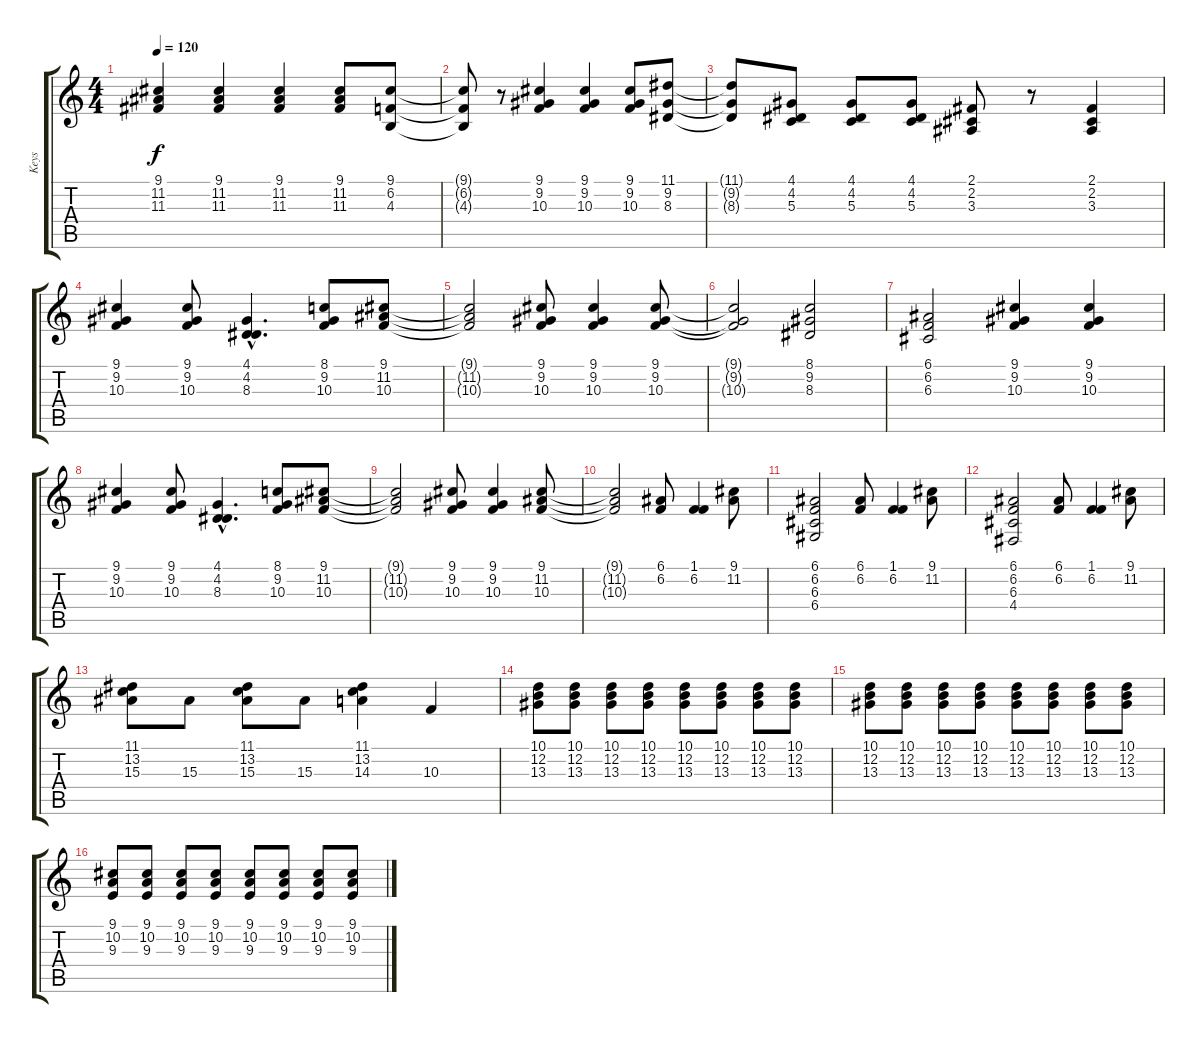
\track ("Keys" "Keys") {instrument acousticgrandpiano}
\staff {score tabs}
\tuning (E4 B3 G3 D3 A2 E2) {hide}
\ts (4 4)
\tempo 120
\clef g2
\ks c
(9.1 11.2 11.3).4{dy f} (9.1 11.2 11.3).4 (9.1 11.2 11.3).4 (9.1 11.2 11.3).8 (9.1 6.2 4.3).8 |
(9.1{t} 6.2{t} 4.3{t}).8 r.8 (9.1 9.2 10.3).4 (9.1 9.2 10.3).4 (9.1 9.2 10.3).8 (11.1 9.2 8.3).8 |
(11.1{t} 9.2{t} 8.3{t}).8 (4.1 4.2 5.3).8 (4.1 4.2 5.3).8 (4.1 4.2 5.3).8 (2.1 2.2 3.3).8 r.8 (2.1 2.2 3.3).4 |
(9.1 9.2 10.3).4 (9.1 9.2 10.3).8 (4.1{hac} 4.2{hac} 8.3{hac}).4{d} (8.1 9.2 10.3).8 (9.1 11.2 10.3).8 |
(9.1{t} 11.2{t} 10.3{t}).2 (9.1 9.2 10.3).8 (9.1 9.2 10.3).4 (9.1 9.2 10.3).8 |
(9.1{t} 9.2{t} 10.3{t}).2 (8.1 9.2 8.3).2 |
(6.1 6.2 6.3).2 (9.1 9.2 10.3).4 (9.1 9.2 10.3).4 |
(9.1 9.2 10.3).4 (9.1 9.2 10.3).8 (4.1{hac} 4.2{hac} 8.3{hac}).4{d} (8.1 9.2 10.3).8 (9.1 11.2 10.3).8 |
(9.1{t} 11.2{t} 10.3{t}).2 (9.1 9.2 10.3).8 (9.1 9.2 10.3).4 (9.1 11.2 10.3).8 |
(9.1{t} 11.2{t} 10.3{t}).2 (6.1 6.2).8 (1.1 6.2).4 (9.1 11.2).8 |
(6.1 6.2 6.3 6.4).2 (6.1 6.2).8 (1.1 6.2).4 (9.1 11.2).8 |
(6.1 6.2 6.3 4.4).2 (6.1 6.2).8 (1.1 6.2).4 (9.1 11.2).8 |
(11.1 13.2 15.3).8 15.3.8 (11.1 13.2 15.3).8 15.3.8 (11.1 13.2 14.3).4 10.3.4 |
(10.1 12.2 13.3).8 (10.1 12.2 13.3).8 (10.1 12.2 13.3).8 (10.1 12.2 13.3).8 (10.1 12.2 13.3).8 (10.1 12.2 13.3).8 (10.1 12.2 13.3).8 (10.1 12.2 13.3).8 |
(10.1 12.2 13.3).8 (10.1 12.2 13.3).8 (10.1 12.2 13.3).8 (10.1 12.2 13.3).8 (10.1 12.2 13.3).8 (10.1 12.2 13.3).8 (10.1 12.2 13.3).8 (10.1 12.2 13.3).8 |
(9.1 10.2 9.3).8 (9.1 10.2 9.3).8 (9.1 10.2 9.3).8 (9.1 10.2 9.3).8 (9.1 10.2 9.3).8 (9.1 10.2 9.3).8 (9.1 10.2 9.3).8 (9.1 10.2 9.3).8
